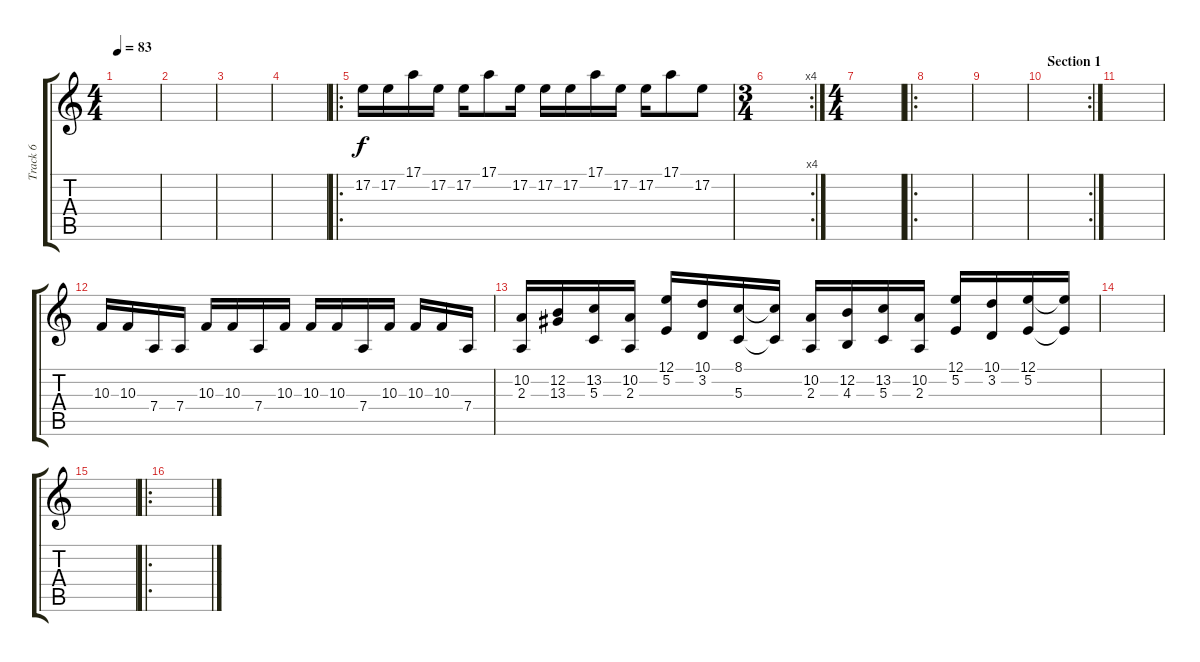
\track ("Track 6" "Track 6") {instrument clavinet}
\staff {score tabs}
\tuning (E4 B3 G3 D3 A2 E2) {hide}
\ts (4 4)
\tempo 83
\clef g2
\ks c
|
|
|
|
\ro
17.2.16 17.2.16 17.1.16 17.2.16 17.2.16 17.1.8 17.2.16 17.2.16 17.2.16 17.1.16 17.2.16 17.2.16 17.1.8 17.2.8 |
\rc 4
\ts (3 4)
|
\ts (4 4)
|
\ro
|
|
\rc 2
\section ("" "Section 1")
|
|
10.3.16 10.3.16 7.4.16 7.4.16 10.3.16 10.3.16 7.4.16 10.3.16 10.3.16 10.3.16 7.4.16 10.3.16 10.3.16 10.3.16 7.4.16 |
(10.2 2.3).16 (12.2 13.3).16 (13.2 5.3).16 (10.2 2.3).16 (12.1 5.2).16 (10.1 3.2).16 (8.1 5.3).16 (8.1{t} 5.3{t}).16 (10.2 2.3).16 (12.2 4.3).16 (13.2 5.3).16 (10.2 2.3).16 (12.1 5.2).16 (10.1 3.2).16 (12.1 5.2).16 (12.1{t} 5.2{t}).16 |
|
|
\ro
